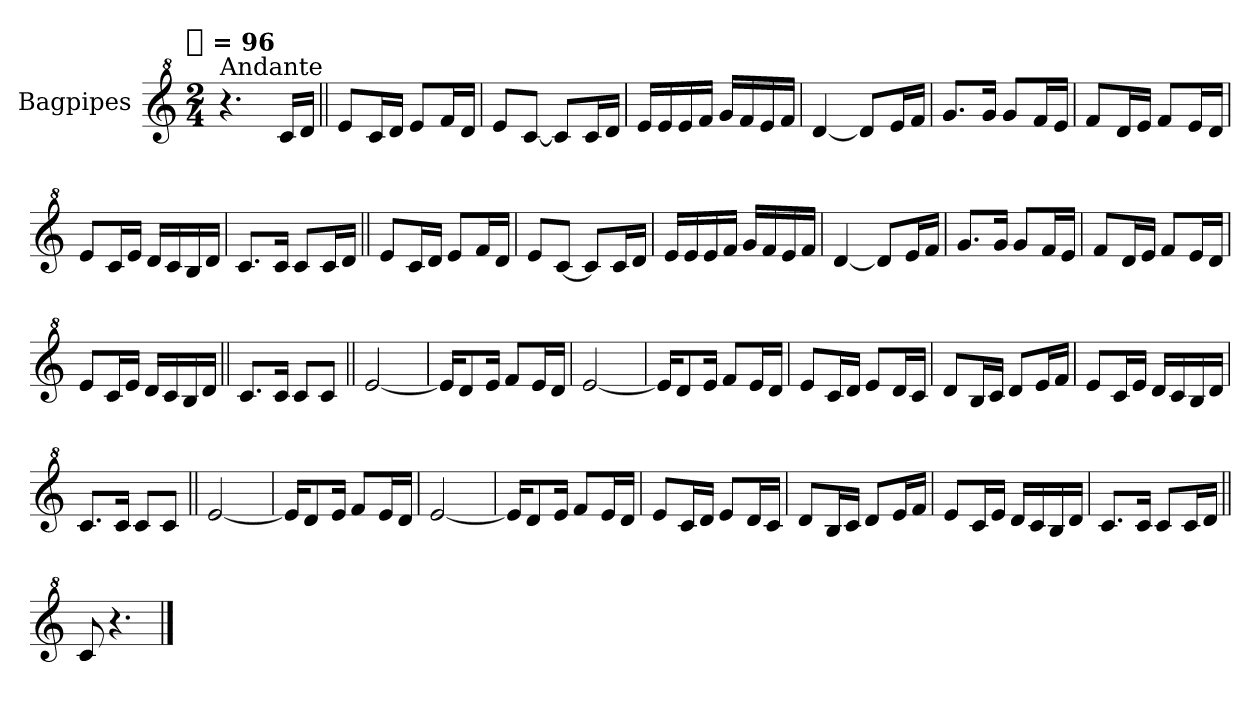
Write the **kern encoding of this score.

**kern
*part1
*staff1
*I"Bagpipes
*I'Bag
*clefG^2
*k[]
!!LO:TX:omd:t=[quarter] = 96
*M2/4
*MM96
=1
!LO:TX:a:t=Andante
4.r
16ccLL
16ddJJ
=||
8eeL
16ccL
16ddJJ
8eeL
16ffL
16ddJJ
=
8eeL
[8ccJ
8ccL]
16ccL
16ddJJ
=
16eeLL
16ee
16ee
16ffJJ
16ggLL
16ff
16ee
16ffJJ
=
[4dd
8ddL]
16eeL
16ffJJ
=
8.ggL
16ggJk
8ggL
16ffL
16eeJJ
=
8ffL
16ddL
16eeJJ
8ffL
16eeL
16ddJJ
=
8eeL
16ccL
16eeJJ
16ddLL
16cc
16b
16ddJJ
=
8.ccL
16ccJk
8ccL
16ccL
16ddJJ
=||
8eeL
16ccL
16ddJJ
8eeL
16ffL
16ddJJ
=
8eeL
[8ccJ
8ccL]
16ccL
16ddJJ
=
16eeLL
16ee
16ee
16ffJJ
16ggLL
16ff
16ee
16ffJJ
=
[4dd
8ddL]
16eeL
16ffJJ
=
8.ggL
16ggJk
8ggL
16ffL
16eeJJ
=
8ffL
16ddL
16eeJJ
8ffL
16eeL
16ddJJ
=
8eeL
16ccL
16eeJJ
16ddLL
16cc
16b
16ddJJ
=||
8.ccL
16ccJk
8ccL
8ccJ
=||
[2ee
=
16eeKL]
8dd
16eeJk
8ffL
16eeL
16ddJJ
=
[2ee
=
16eeKL]
8dd
16eeJk
8ffL
16eeL
16ddJJ
=
8eeL
16ccL
16ddJJ
8eeL
16ddL
16ccJJ
=
8ddL
16bL
16ccJJ
8ddL
16eeL
16ffJJ
=
8eeL
16ccL
16eeJJ
16ddLL
16cc
16b
16ddJJ
=
8.ccL
16ccJk
8ccL
8ccJ
=||
[2ee
=
16eeKL]
8dd
16eeJk
8ffL
16eeL
16ddJJ
=
[2ee
=
16eeKL]
8dd
16eeJk
8ffL
16eeL
16ddJJ
=
8eeL
16ccL
16ddJJ
8eeL
16ddL
16ccJJ
=
8ddL
16bL
16ccJJ
8ddL
16eeL
16ffJJ
=
8eeL
16ccL
16eeJJ
16ddLL
16cc
16b
16ddJJ
=
8.ccL
16ccJk
8ccL
16ccL
16ddJJ
=||
8cc
4.r
==
*-
